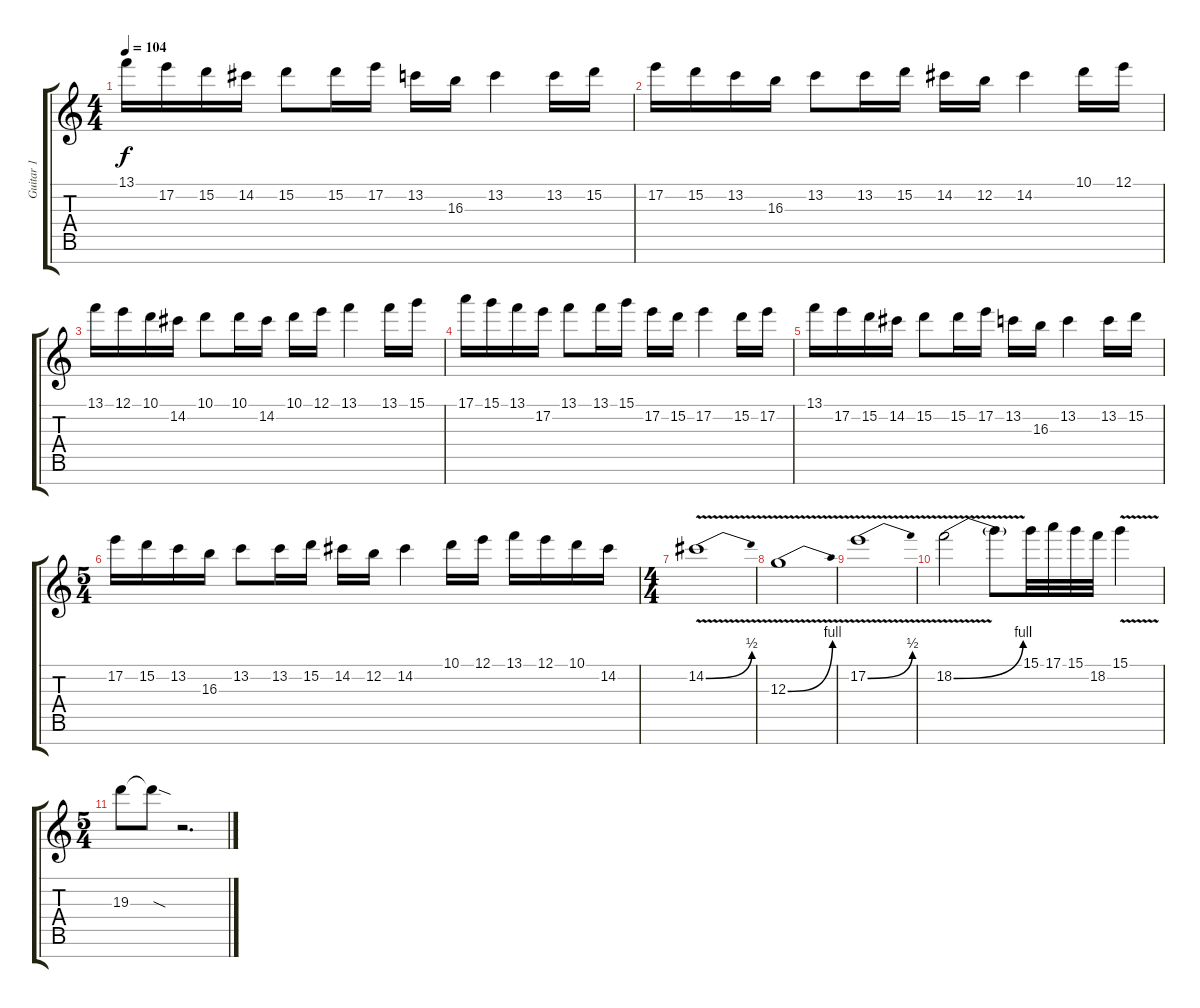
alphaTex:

\track ("Guitar 1" "Guitar 1") {instrument distortionguitar}
\staff {score tabs}
\tuning (E4 B3 G3 D3 A2 E2 B1) {hide}
\ts (4 4)
\tempo 104
\clef g2
\ks c
13.1.16{dy f} 17.2.16 15.2.16 14.2.16 15.2.8 15.2.16 17.2.16 13.2.16 16.3.16 13.2.4 13.2.16 15.2.16 |
17.2.16 15.2.16 13.2.16 16.3.16 13.2.8 13.2.16 15.2.16 14.2.16 12.2.16 14.2.4 10.1.16 12.1.16 |
13.1.16 12.1.16 10.1.16 14.2.16 10.1.8 10.1.16 14.2.16 10.1.16 12.1.16 13.1.4 13.1.16 15.1.16 |
17.1.16 15.1.16 13.1.16 17.2.16 13.1.8 13.1.16 15.1.16 17.2.16 15.2.16 17.2.4 15.2.16 17.2.16 |
13.1.16 17.2.16 15.2.16 14.2.16 15.2.8 15.2.16 17.2.16 13.2.16 16.3.16 13.2.4 13.2.16 15.2.16 |
\ts (5 4)
17.2.16 15.2.16 13.2.16 16.3.16 13.2.8 13.2.16 15.2.16 14.2.16 12.2.16 14.2.4 10.1.16 12.1.16 13.1.16 12.1.16 10.1.16 14.2.16 |
\ts (4 4)
14.2{be (bend 0 0 60 2) v}.1 |
12.3{be (bend 0 0 60 4) v}.1 |
17.2{be (bend 0 0 60 2) v}.1 |
18.2{be (bend 0 0 60 4) v}.2 18.2{t}.8 15.1.32 17.1.32 15.1.32 18.2.32 15.1{v}.4 |
\ts (5 4)
19.3.8 19.3{sod t}.8 r.2{d}
